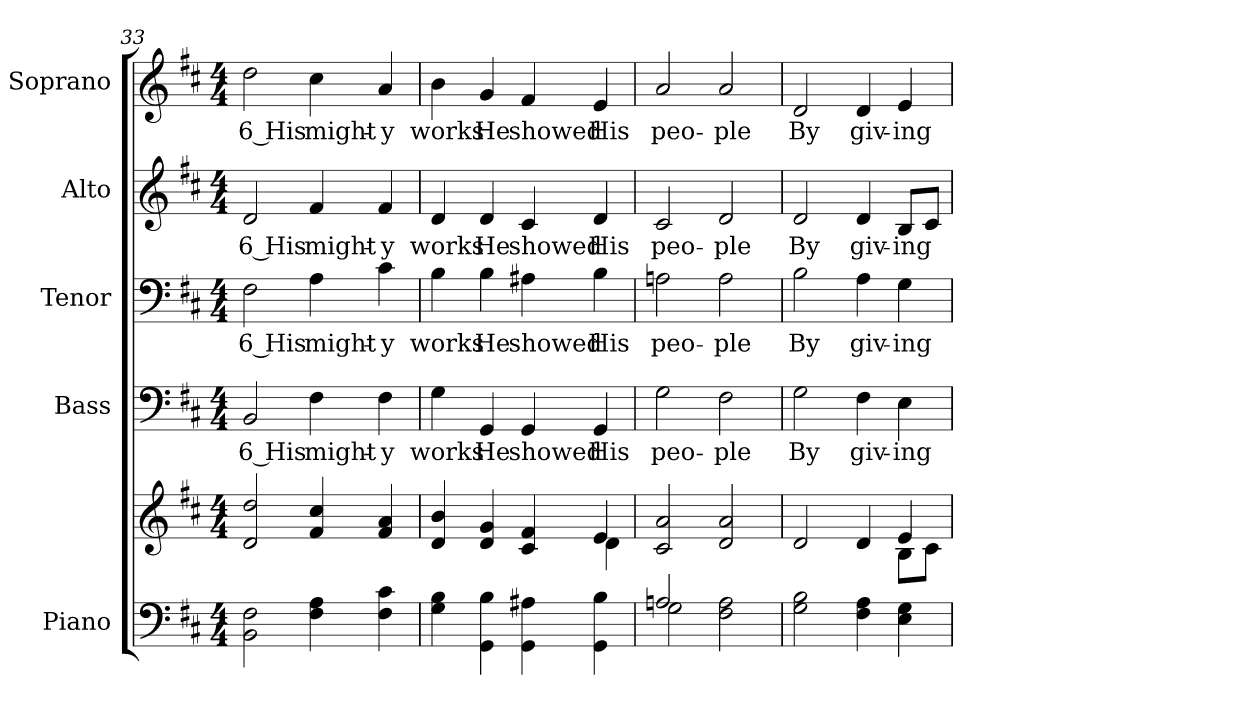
**kern	**kern	**kern	**text	**kern	**text	**kern	**text	**kern	**text
*part5	*part5	*part4	*part4	*part3	*part3	*part2	*part2	*part1	*part1
*staff6	*staff5	*staff4	*staff4	*staff3	*staff3	*staff2	*staff2	*staff1	*staff1
*I"Piano	*	*I"Bass	*	*I"Tenor	*	*I"Alto	*	*I"Soprano	*
*I'Pno.	*	*I'B.	*	*I'T.	*	*I'A.	*	*I'S.	*
*clefF4	*clefG2	*clefF4	*	*clefF4	*	*clefG2	*	*clefG2	*
*k[f#c#]	*k[f#c#]	*k[f#c#]	*	*k[f#c#]	*	*k[f#c#]	*	*k[f#c#]	*
*D:	*D:	*D:	*	*D:	*	*D:	*	*D:	*
*M4/4	*M4/4	*M4/4	*	*M4/4	*	*M4/4	*	*M4/4	*
=33	=33	=33	=33	=33	=33	=33	=33	=33	=33
!	!	!	!LO:LY:b:color=#000000	!	!	!	!	!	!
!	!	!	!	!	!LO:LY:b:color=#000000	!	!	!	!
!	!	!	!	!	!	!	!LO:LY:b:color=#000000	!	!
!	!	!	!	!	!	!	!	!	!LO:LY:b:color=#000000
2BBi\ 2F#i	2di/ 2ddi	2BBi/	6 His	2F#i\	6 His	2di/	6 His	2ddi\	6 His
!	!	!	!LO:LY:b:color=#000000	!	!	!	!	!	!
!	!	!	!	!	!LO:LY:b:color=#000000	!	!	!	!
!	!	!	!	!	!	!	!LO:LY:b:color=#000000	!	!
!	!	!	!	!	!	!	!	!	!LO:LY:b:color=#000000
4F#i\ 4Ai	4f#i/ 4cc#i	4F#i\	might-	4Ai\	might-	4f#i/	might-	4cc#i\	might-
!	!	!	!LO:LY:b:color=#000000	!	!	!	!	!	!
!	!	!	!	!	!LO:LY:b:color=#000000	!	!	!	!
!	!	!	!	!	!	!	!LO:LY:b:color=#000000	!	!
!	!	!	!	!	!	!	!	!	!LO:LY:b:color=#000000
4F#i\ 4c#i	4f#i/ 4ai	4F#i\	-y	4c#i\	-y	4f#i/	-y	4ai/	-y
!!LO:PB:g=z
=34	=34	=34	=34	=34	=34	=34	=34	=34	=34
*	*^	*	*	*	*	*	*	*	*
!	!	!	!	!LO:LY:b:color=#000000	!	!	!	!	!	!
!	!	!	!	!	!	!LO:LY:b:color=#000000	!	!	!	!
!	!	!	!	!	!	!	!	!LO:LY:b:color=#000000	!	!
!	!	!	!	!	!	!	!	!	!	!LO:LY:b:color=#000000
4Gi\ 4Bi	4di/ 4bi	2ryy	4Gi\	works	4Bi\	works	4di/	works	4bi\	works
!	!	!	!	!LO:LY:b:color=#000000	!	!	!	!	!	!
!	!	!	!	!	!	!LO:LY:b:color=#000000	!	!	!	!
!	!	!	!	!	!	!	!	!LO:LY:b:color=#000000	!	!
!	!	!	!	!	!	!	!	!	!	!LO:LY:b:color=#000000
4GGi\ 4Bi	4di/ 4gi	.	4GGi/	He	4Bi\	He	4di/	He	4gi/	He
!	!	!	!	!LO:LY:b:color=#000000	!	!	!	!	!	!
!	!	!	!	!	!	!LO:LY:b:color=#000000	!	!	!	!
!	!	!	!	!	!	!	!	!LO:LY:b:color=#000000	!	!
!	!	!	!	!	!	!	!	!	!	!LO:LY:b:color=#000000
4GGi\ 4A#Xi	4c#i/ 4f#i	4ryy	4GGi/	showed	4A#Xi\	showed	4c#i/	showed	4f#i/	showed
!	!	!	!	!LO:LY:b:color=#000000	!	!	!	!	!	!
!	!	!	!	!	!	!LO:LY:b:color=#000000	!	!	!	!
!	!	!	!	!	!	!	!	!LO:LY:b:color=#000000	!	!
!	!	!	!	!	!	!	!	!	!	!LO:LY:b:color=#000000
4GGi\ 4Bi	4ei/	4di\	4GGi/	His	4Bi\	His	4di/	His	4ei/	His
*	*v	*v	*	*	*	*	*	*	*	*
=35	=35	=35	=35	=35	=35	=35	=35	=35	=35
*^	*	*	*	*	*	*	*	*	*
*	*	*^	*	*	*	*	*	*	*	*
!	!	!	!	!	!LO:LY:b:color=#000000	!	!	!	!	!	!
*	*	*v	*v	*	*	*	*	*	*	*	*
*	*	*^	*	*	*	*	*	*	*	*
!	!	!	!	!	!	!	!LO:LY:b:color=#000000	!	!	!	!
*	*	*v	*v	*	*	*	*	*	*	*	*
*	*	*^	*	*	*	*	*	*	*	*
!	!	!	!	!	!	!	!	!	!LO:LY:b:color=#000000	!	!
*	*	*v	*v	*	*	*	*	*	*	*	*
*	*	*^	*	*	*	*	*	*	*	*
!	!	!	!	!	!	!	!	!	!	!	!LO:LY:b:color=#000000
*	*	*v	*v	*	*	*	*	*	*	*	*
2Ani/	2Gi\	2c#i/ 2ai	2Gi\	peo-	2Ani\	peo-	2c#i/	peo-	2ai/	peo-
!	!	!	!	!LO:LY:b:color=#000000	!	!	!	!	!	!
!	!	!	!	!	!	!LO:LY:b:color=#000000	!	!	!	!
!	!	!	!	!	!	!	!	!LO:LY:b:color=#000000	!	!
!	!	!	!	!	!	!	!	!	!	!LO:LY:b:color=#000000
2F#i\ 2Ai	2ryy	2di/ 2ai	2F#i\	-ple	2Ai\	-ple	2di/	-ple	2ai/	-ple
*v	*v	*	*	*	*	*	*	*	*	*
=36	=36	=36	=36	=36	=36	=36	=36	=36	=36
*	*^	*	*	*	*	*	*	*	*
*^	*	*	*	*	*	*	*	*	*	*
!	!	!	!	!	!LO:LY:b:color=#000000	!	!	!	!	!	!
*v	*v	*	*	*	*	*	*	*	*	*	*
*^	*	*	*	*	*	*	*	*	*	*
!	!	!	!	!	!	!	!LO:LY:b:color=#000000	!	!	!	!
*v	*v	*	*	*	*	*	*	*	*	*	*
*^	*	*	*	*	*	*	*	*	*	*
!	!	!	!	!	!	!	!	!	!LO:LY:b:color=#000000	!	!
*v	*v	*	*	*	*	*	*	*	*	*	*
*^	*	*	*	*	*	*	*	*	*	*
!	!	!	!	!	!	!	!	!	!	!	!LO:LY:b:color=#000000
*v	*v	*	*	*	*	*	*	*	*	*	*
2Gi\ 2Bi	2di/	2ryy	2Gi\	By	2Bi\	By	2di/	By	2di/	By
!	!	!	!	!LO:LY:b:color=#000000	!	!	!	!	!	!
!	!	!	!	!	!	!LO:LY:b:color=#000000	!	!	!	!
!	!	!	!	!	!	!	!	!LO:LY:b:color=#000000	!	!
!	!	!	!	!	!	!	!	!	!	!LO:LY:b:color=#000000
4F#i\ 4Ai	4di/	4ryy	4F#i\	giv-	4Ai\	giv-	4di/	giv-	4di/	giv-
!	!	!	!	!LO:LY:b:color=#000000	!	!	!	!	!	!
!	!	!	!	!	!	!LO:LY:b:color=#000000	!	!	!	!
!	!	!	!	!	!	!	!	!LO:LY:b:color=#000000	!	!
!	!	!	!	!	!	!	!	!	!	!LO:LY:b:color=#000000
4Ei\ 4Gi	4ei/	8Bi\L	4Ei\	-ing	4Gi\	-ing	8Bi/L	-ing	4ei/	-ing
.	.	8c#i\J	.	.	.	.	8c#i/J	.	.	.
*	*v	*v	*	*	*	*	*	*	*	*
=	=	=	=	=	=	=	=	=	=
*-	*-	*-	*-	*-	*-	*-	*-	*-	*-
